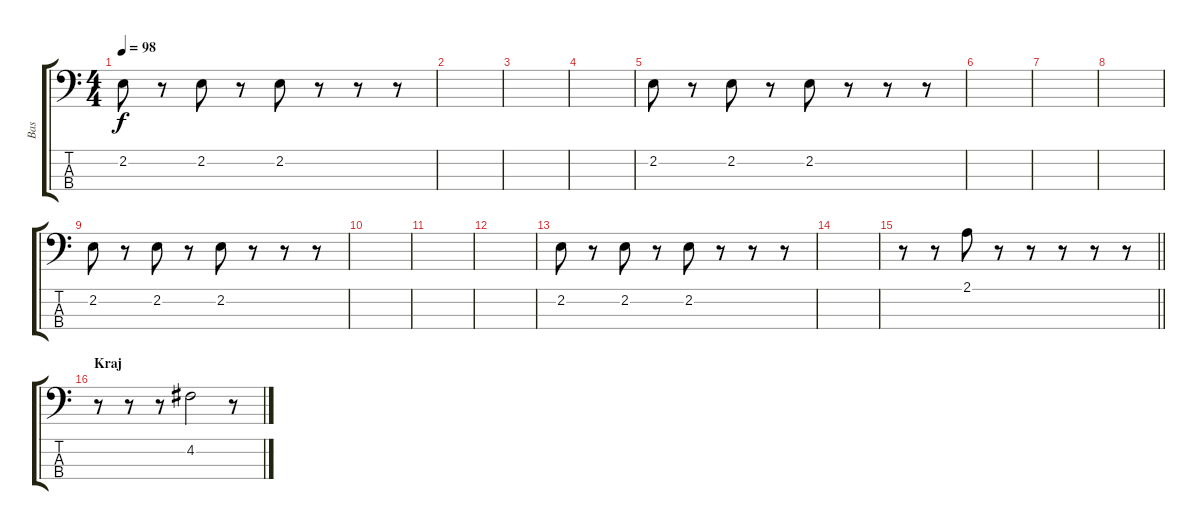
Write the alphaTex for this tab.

\track ("Bas" "Bas") {instrument electricbassfinger}
\staff {score tabs}
\tuning (G2 D2 A1 E1) {hide}
\ts (4 4)
\tempo 98
\clef f4
\ks c
2.2.8{dy f} r.8 2.2.8 r.8 2.2.8 r.8 r.8 r.8 |
|
|
|
2.2.8 r.8 2.2.8 r.8 2.2.8 r.8 r.8 r.8 |
|
|
|
2.2.8 r.8 2.2.8 r.8 2.2.8 r.8 r.8 r.8 |
|
|
|
2.2.8 r.8 2.2.8 r.8 2.2.8 r.8 r.8 r.8 |
|
\barLineRight lightlight
r.8 r.8 2.1.8 r.8 r.8 r.8 r.8 r.8 |
\section ("" "Kraj")
r.8 r.8 r.8 4.2.2 r.8
